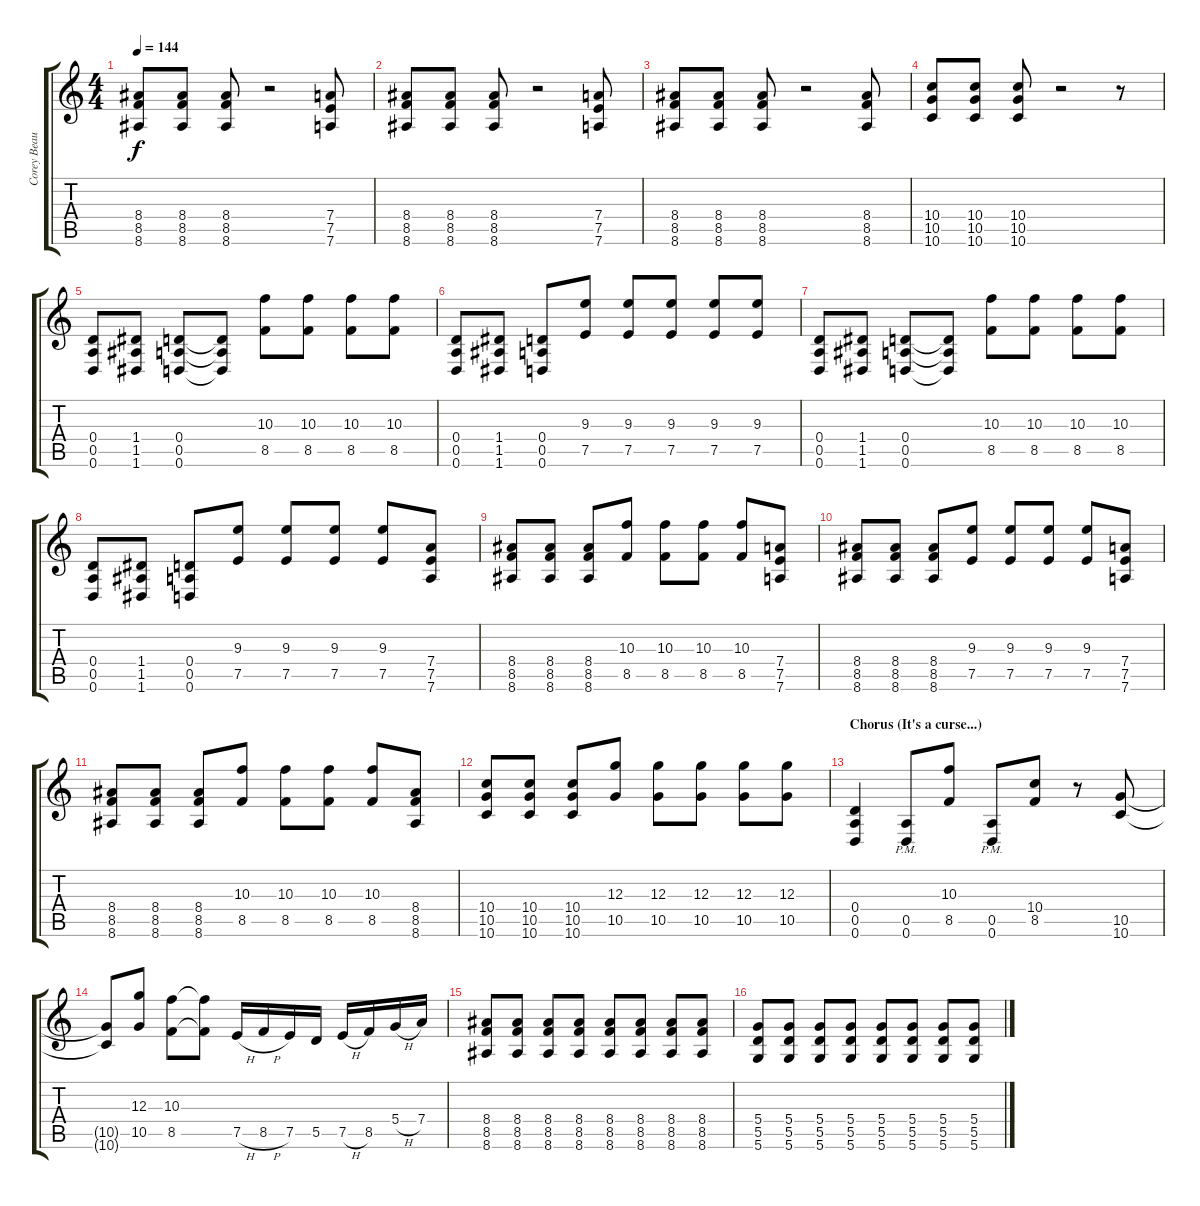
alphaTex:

\track ("Corey Beaulieu" "Corey Beau") {instrument distortionguitar}
\staff {score tabs}
\tuning (E4 B3 G3 D3 A2 D2) {hide}
\ts (4 4)
\tempo 144
\clef g2
\ks c
(8.4 8.5 8.6).8{dy f} (8.4 8.5 8.6).8 (8.4 8.5 8.6).8 r.2 (7.4 7.5 7.6).8 |
(8.4 8.5 8.6).8 (8.4 8.5 8.6).8 (8.4 8.5 8.6).8 r.2 (7.4 7.5 7.6).8 |
(8.4 8.5 8.6).8 (8.4 8.5 8.6).8 (8.4 8.5 8.6).8 r.2 (8.4 8.5 8.6).8 |
(10.4 10.5 10.6).8 (10.4 10.5 10.6).8 (10.4 10.5 10.6).8 r.2 r.8 |
(0.4 0.5 0.6).8 (1.4 1.5 1.6).8 (0.4 0.5 0.6).8 (0.4{t} 0.5{t} 0.6{t}).8 (10.3 8.5).8 (10.3 8.5).8 (10.3 8.5).8 (10.3 8.5).8 |
(0.4 0.5 0.6).8 (1.4 1.5 1.6).8 (0.4 0.5 0.6).8 (9.3 7.5).8 (9.3 7.5).8 (9.3 7.5).8 (9.3 7.5).8 (9.3 7.5).8 |
(0.4 0.5 0.6).8 (1.4 1.5 1.6).8 (0.4 0.5 0.6).8 (0.4{t} 0.5{t} 0.6{t}).8 (10.3 8.5).8 (10.3 8.5).8 (10.3 8.5).8 (10.3 8.5).8 |
(0.4 0.5 0.6).8 (1.4 1.5 1.6).8 (0.4 0.5 0.6).8 (9.3 7.5).8 (9.3 7.5).8 (9.3 7.5).8 (9.3 7.5).8 (7.4 7.5 7.6).8 |
(8.4 8.5 8.6).8 (8.4 8.5 8.6).8 (8.4 8.5 8.6).8 (10.3 8.5).8 (10.3 8.5).8 (10.3 8.5).8 (10.3 8.5).8 (7.4 7.5 7.6).8 |
(8.4 8.5 8.6).8 (8.4 8.5 8.6).8 (8.4 8.5 8.6).8 (9.3 7.5).8 (9.3 7.5).8 (9.3 7.5).8 (9.3 7.5).8 (7.4 7.5 7.6).8 |
(8.4 8.5 8.6).8 (8.4 8.5 8.6).8 (8.4 8.5 8.6).8 (10.3 8.5).8 (10.3 8.5).8 (10.3 8.5).8 (10.3 8.5).8 (8.4 8.5 8.6).8 |
(10.4 10.5 10.6).8 (10.4 10.5 10.6).8 (10.4 10.5 10.6).8 (12.3 10.5).8 (12.3 10.5).8 (12.3 10.5).8 (12.3 10.5).8 (12.3 10.5).8 |
\section ("" "Chorus (It's a curse...)")
(0.4 0.5 0.6).4 (0.5{pm} 0.6{pm}).8 (10.3 8.5).8 (0.5{pm} 0.6{pm}).8 (10.4 8.5).8 r.8 (10.5 10.6).8 |
(10.5{t} 10.6{t}).8 (12.3 10.5).8 (10.3 8.5).8 (10.3{t} 8.5{t}).8 7.5{h}.16 8.5{h}.16 7.5.16 5.5.16 7.5{h}.16 8.5.16 5.4{h}.16 7.4.16 |
(8.4 8.5 8.6).8 (8.4 8.5 8.6).8 (8.4 8.5 8.6).8 (8.4 8.5 8.6).8 (8.4 8.5 8.6).8 (8.4 8.5 8.6).8 (8.4 8.5 8.6).8 (8.4 8.5 8.6).8 |
(5.4 5.5 5.6).8 (5.4 5.5 5.6).8 (5.4 5.5 5.6).8 (5.4 5.5 5.6).8 (5.4 5.5 5.6).8 (5.4 5.5 5.6).8 (5.4 5.5 5.6).8 (5.4 5.5 5.6).8
